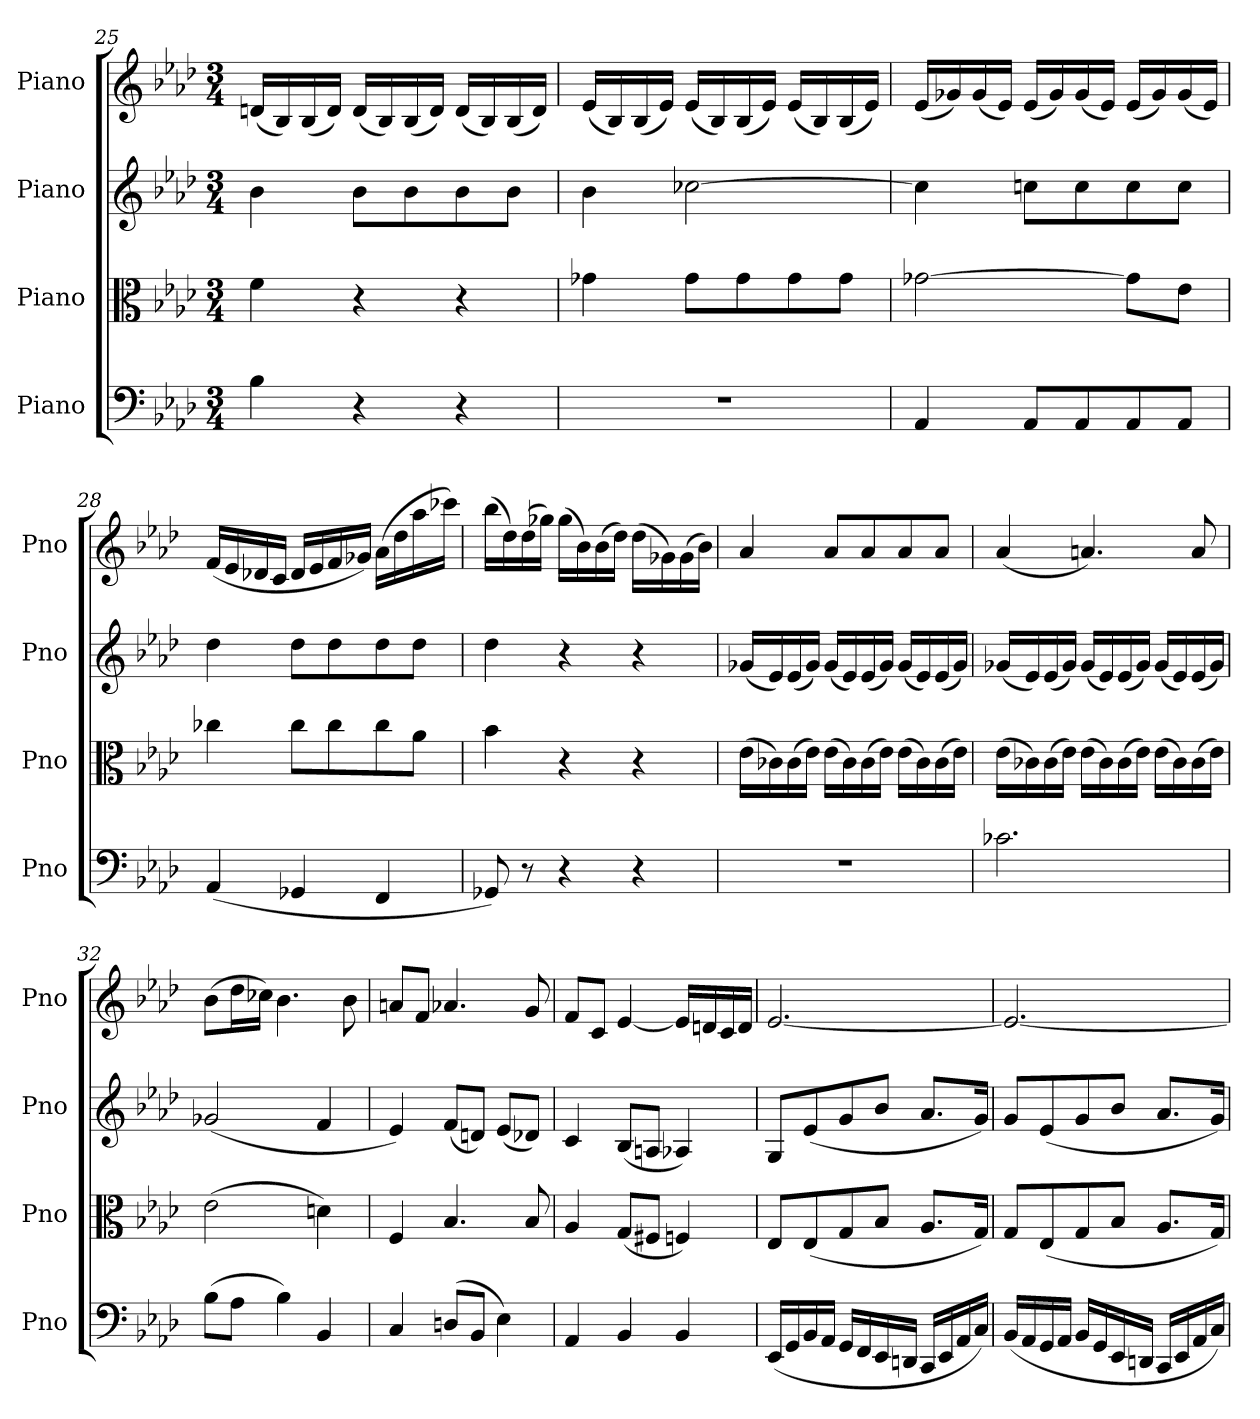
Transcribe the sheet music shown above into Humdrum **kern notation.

**kern	**kern	**kern	**kern
*part4	*part3	*part2	*part1
*staff4	*staff3	*staff2	*staff1
*I"Piano	*I"Piano	*I"Piano	*I"Piano
*I'Pno	*I'Pno	*I'Pno	*I'Pno
*clefF4	*clefC3	*clefG2	*clefG2
*k[b-e-a-d-]	*k[b-e-a-d-]	*k[b-e-a-d-]	*k[b-e-a-d-]
*M3/4	*M3/4	*M3/4	*M3/4
=25	=25	=25	=25
4B-\	4f\	4b-\	(16dn/LL
.	.	.	16B-/)
.	.	.	(16B-/
.	.	.	16d/JJ)
4r	4r	8b-\L	(16d/LL
.	.	.	16B-/)
.	.	8b-\	(16B-/
.	.	.	16d/JJ)
4r	4r	8b-\	(16d/LL
.	.	.	16B-/)
.	.	8b-\J	(16B-/
.	.	.	16d/JJ)
=26	=26	=26	=26
2.r	4g-X\	4b-\	(16e-/LL
.	.	.	16B-/)
.	.	.	(16B-/
.	.	.	16e-/JJ)
.	8g-\L	[2cc-X\	(16e-/LL
.	.	.	16B-/)
.	8g-\	.	(16B-/
.	.	.	16e-/JJ)
.	8g-\	.	(16e-/LL
.	.	.	16B-/)
.	8g-\J	.	(16B-/
.	.	.	16e-/JJ)
!!LO:LB:g=z
=27	=27	=27	=27
4AA-/	[2g-X\	4cc-\]	(16e-/LL
.	.	.	16g-X/)
.	.	.	(16g-/
.	.	.	16e-/JJ)
8AA-/L	.	8ccn\L	(16e-/LL
.	.	.	16g-/)
8AA-/	.	8cc\	(16g-/
.	.	.	16e-/JJ)
8AA-/	8g-\L]	8cc\	(16e-/LL
.	.	.	16g-/)
8AA-/J	8e-\J	8cc\J	(16g-/
.	.	.	16e-/JJ)
=28	=28	=28	=28
(4AA-/	4cc-X\	4dd-\	(16f/LL
.	.	.	16e-/
.	.	.	16d-X/
.	.	.	16c/JJ
4GG-X/	8cc-\L	8dd-\L	16d-/LL
.	.	.	16e-/
.	8cc-\	8dd-\	16f/
.	.	.	16g-X/JJ)
4FF/	8cc-\	8dd-\	(16a-\LL
.	.	.	16dd-\
.	8a-\J	8dd-\J	16aa-\
.	.	.	16ccc-X\JJ)
=29	=29	=29	=29
8GG-X/)	4b-\	4dd-\	(16bb-\LL
.	.	.	16dd-\)
8r	.	.	(16dd-\
.	.	.	16gg-X\JJ)
4r	4r	4r	(16gg-\LL
.	.	.	16b-\)
.	.	.	(16b-\
.	.	.	16dd-\JJ)
4r	4r	4r	(16dd-\LL
.	.	.	16g-X\)
.	.	.	(16g-\
.	.	.	16b-\JJ)
=30	=30	=30	=30
2.r	(16e-\LL	(16g-X/LL	4a-/
.	16c-X\)	16e-/)	.
.	(16c-\	(16e-/	.
.	16e-\JJ)	16g-/JJ)	.
.	(16e-\LL	(16g-/LL	8a-/L
.	16c-\)	16e-/)	.
.	(16c-\	(16e-/	8a-/
.	16e-\JJ)	16g-/JJ)	.
.	(16e-\LL	(16g-/LL	8a-/
.	16c-\)	16e-/)	.
.	(16c-\	(16e-/	8a-/J
.	16e-\JJ)	16g-/JJ)	.
=31	=31	=31	=31
2.c-X\	(16e-\LL	(16g-X/LL	(4a-/
.	16c-X\)	16e-/)	.
.	(16c-\	(16e-/	.
.	16e-\JJ)	16g-/JJ)	.
.	(16e-\LL	(16g-/LL	4.an/)
.	16c-\)	16e-/)	.
.	(16c-\	(16e-/	.
.	16e-\JJ)	16g-/JJ)	.
.	(16e-\LL	(16g-/LL	.
.	16c-\)	16e-/)	.
.	(16c-\	(16e-/	8a/
.	16e-\JJ)	16g-/JJ)	.
=32	=32	=32	=32
(8B-\L	(2e-\	(2g-X/	(8b-\L
8A-\J	.	.	16dd-\L
.	.	.	16cc-X\JJ)
4B-\)	.	.	4.b-\
4BB-/	4dn\)	4f/	.
.	.	.	8b-\
!!LO:LB:g=z
=33	=33	=33	=33
4C/	4F/	4e-/)	8an/L
.	.	.	8f/J
(8Dn/L	4.B-/	(8f/L	4.a-X/
8BB-/J	.	8dn/J)	.
4E-\)	.	(8e-/L	.
.	8B-/	8d-X/J)	8g/
=34	=34	=34	=34
4AA-/	4A-/	4c/	8f/L
.	.	.	8c/J
4BB-/	(8G/L	(8B-/L	[4e-/
.	8F#X/J	8An/J	.
4BB-/	4Fn/)	4A-X/)	16e-/LL]
.	.	.	16dn/
.	.	.	16c/
.	.	.	16d/JJ
=35	=35	=35	=35
(16EE-/LL	8E-/L	8G/L	[2.e-/
16GG/	.	.	.
16BB-/	(8E-/	(8e-/	.
16AA-/JJ	.	.	.
16GG/LL	8G/	8g/	.
16FF/	.	.	.
16EE-/	8B-/J	8b-/J	.
16DDn/JJ	.	.	.
16CC/LL	8.A-/L	8.a-/L	.
16EE-/	.	.	.
16AA-/	.	.	.
16C/JJ)	16G/Jk)	16g/Jk)	.
=36	=36	=36	=36
(16BB-/LL	8G/L	8g/L	2.e-/_
16AA-/	.	.	.
16GG/	(8E-/	(8e-/	.
16AA-/JJ	.	.	.
16BB-/LL	8G/	8g/	.
16GG/	.	.	.
16EE-/	8B-/J	8b-/J	.
16DDn/JJ	.	.	.
16CC/LL	8.A-/L	8.a-/L	.
16EE-/	.	.	.
16AA-/	.	.	.
16C/JJ)	16G/Jk)	16g/Jk)	.
=	=	=	=
*-	*-	*-	*-
